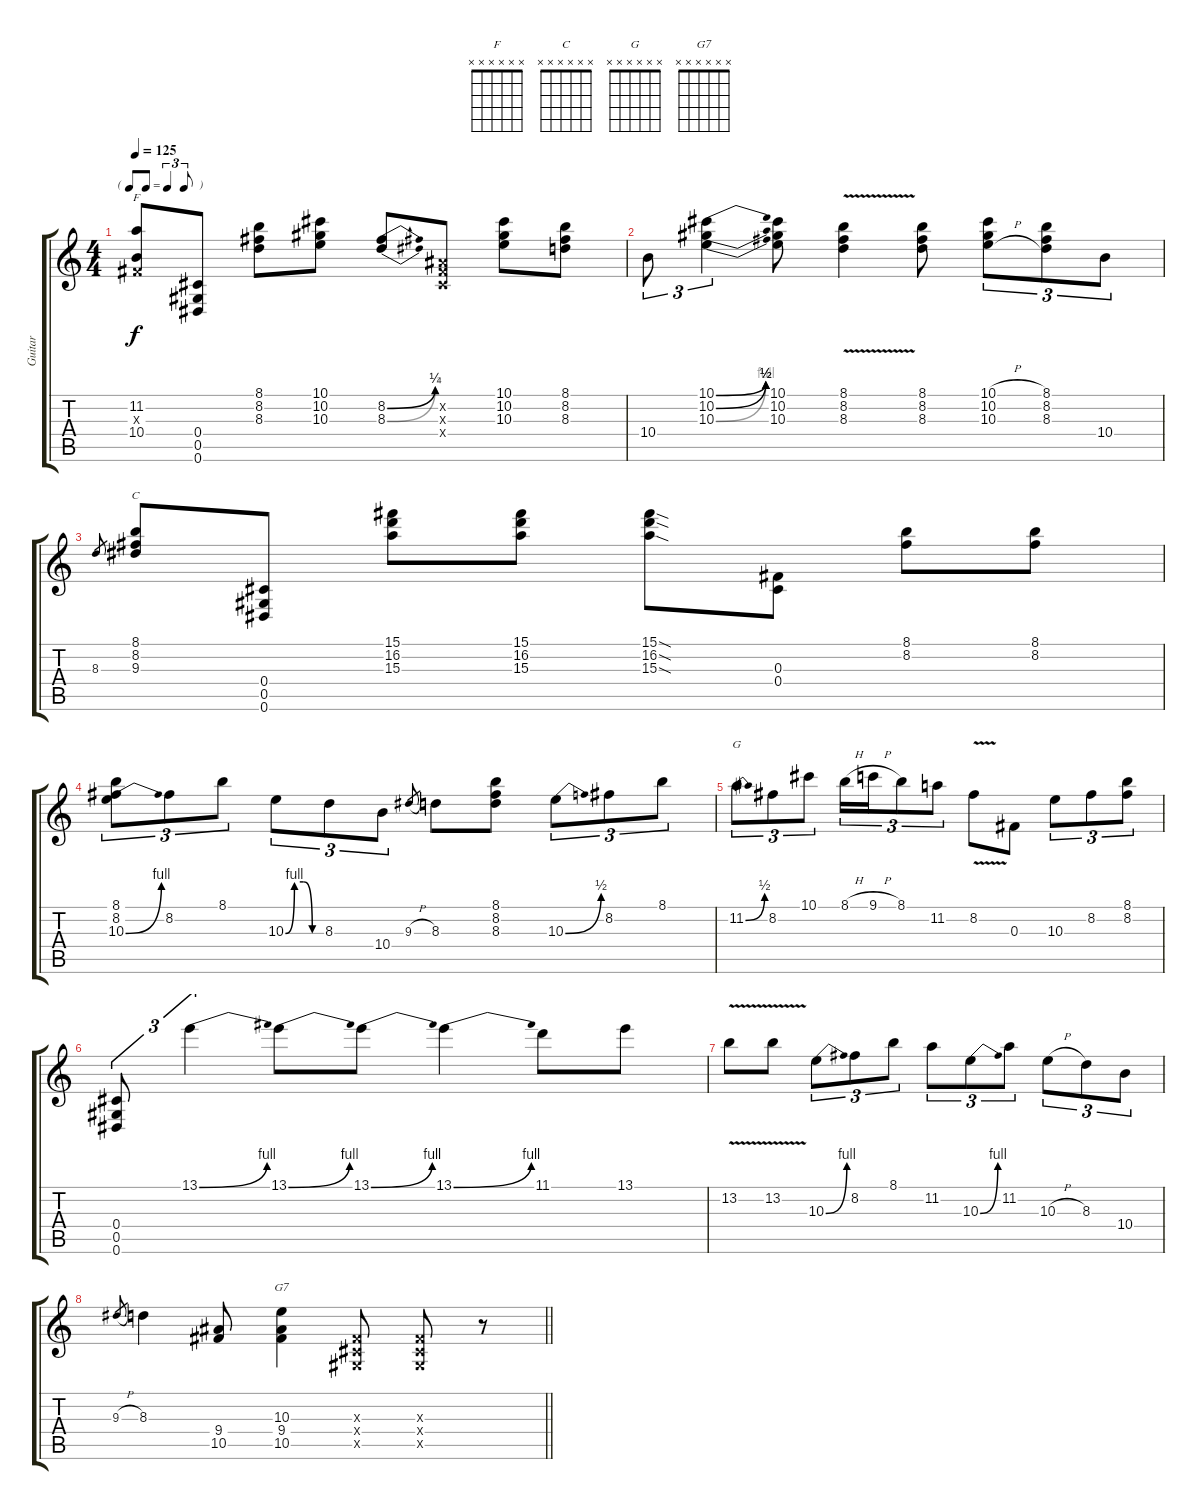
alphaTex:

\track ("Guitar" "Guitar") {instrument overdrivenguitar}
\staff {score tabs}
\tuning (Eb4 Bb3 Gb3 Db3 Ab2 Eb2) {hide}
\chord ("F" x x x x x x)
\chord ("C" x x x x x x)
\chord ("G" x x x x x x)
\chord ("G7" x x x x x x)
\ts (4 4)
\tf triplet8th
\tempo 125
\clef g2
\ks c
(11.2 0.3{x} 10.4).8{ch "F" dy f} (0.4 0.5 0.6).8 (8.1 8.2 8.3).8 (10.1 10.2 10.3).8 (8.2{be (bend 0 0 60 1)} 8.3{be (bend 0 0 60 2)}).8 (0.2{x} 0.3{x} 0.4{x}).8 (10.1 10.2 10.3).8 (8.1 8.2 8.3).8 |
10.4.8{tu (3 2)} (10.1{be (bend 0 0 60 2)} 10.2{be (bend 0 0 60 2)} 10.3{be (bend 0 0 60 4)}).4{tu (3 2)} (10.1 10.2 10.3).8 (8.1{v} 8.2{v} 8.3{v}).4 (8.1 8.2 8.3).8 (10.1{h} 10.2{h} 10.3{h}).8{tu (3 2)} (8.1 8.2 8.3).8{tu (3 2)} 10.4.8{tu (3 2)} |
8.3.8{gr} (8.1 8.2 9.3).8{ch "C"} (0.4 0.5 0.6).8 (15.1 16.2 15.3).8 (15.1 16.2 15.3).8 (15.1{sod} 16.2{sod} 15.3{sod}).8 (0.3 0.4).8 (8.1 8.2).8 (8.1 8.2).8 |
(8.1 8.2 10.3{be (bend 0 0 60 4)}).8{tu (3 2)} 8.2.8{tu (3 2)} 8.1.8{tu (3 2)} 10.3{be (custom 0 0 15 4 30 4 45 0 60 0)}.8{tu (3 2)} 8.3.8{tu (3 2)} 10.4.8{tu (3 2)} 9.3{h}.8{gr} 8.3.8 (8.1 8.2 8.3).8 10.3{be (bend 0 0 60 2)}.8{tu (3 2)} 8.2.8{tu (3 2)} 8.1.8{tu (3 2)} |
11.2{be (bend 0 0 60 2)}.8{tu (3 2) ch "G"} 8.2.8{tu (3 2)} 10.1.8{tu (3 2)} 8.1{h}.16{tu (3 2)} 9.1{h}.16{tu (3 2)} 8.1.8{tu (3 2)} 11.2.8{tu (3 2)} 8.2{v}.8 0.3.8 10.3.8{tu (3 2)} 8.2.8{tu (3 2)} (8.1 8.2).8{tu (3 2)} |
(0.4 0.5 0.6).8{tu (3 2)} 13.1{be (bend 0 0 60 4)}.4{tu (3 2)} 13.1{be (bend 0 0 60 4)}.8 13.1{be (bend 0 0 60 4)}.8 13.1{be (bend 0 0 60 4)}.4 11.1.8 13.1.8 |
13.2{v}.8 13.2{v}.8 10.3{be (bend 0 0 60 4)}.8{tu (3 2)} 8.2.8{tu (3 2)} 8.1.8{tu (3 2)} 11.2.8{tu (3 2)} 10.3{be (bend 0 0 60 4)}.8{tu (3 2)} 11.2.8{tu (3 2)} 10.3{h}.8{tu (3 2)} 8.3.8{tu (3 2)} 10.4.8{tu (3 2)} |
\barLineRight lightlight
9.3{h}.8{gr} 8.3.4 (9.4 10.5).8 (10.3 9.4 10.5).4{ch "G7"} (0.3{x} 0.4{x} 0.5{x}).8 (0.3{x} 0.4{x} 0.5{x}).8 r.8
